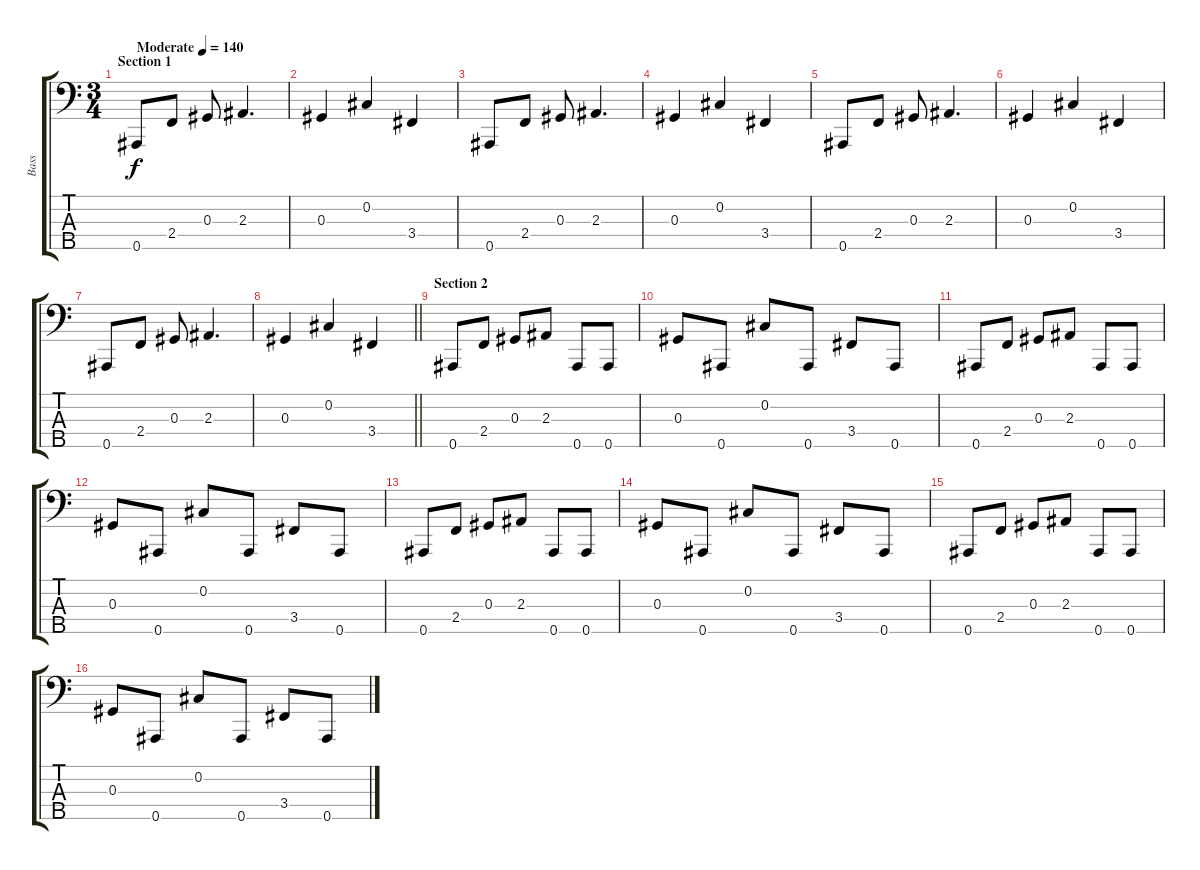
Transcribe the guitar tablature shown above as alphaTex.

\track ("Bass" "Bass") {instrument electricbassfinger}
\staff {score tabs}
\tuning (Gb2 Db2 Ab1 Eb1 Bb0) {hide}
\ts (3 4)
\section ("" "Section 1")
\tempo (140 "Moderate")
\clef f4
\ks c
0.5.8{dy f instrument electricbassfinger} 2.4.8 0.3.8 2.3.4{d} |
0.3.4 0.2.4 3.4.4 |
0.5.8 2.4.8 0.3.8 2.3.4{d} |
0.3.4 0.2.4 3.4.4 |
0.5.8 2.4.8 0.3.8 2.3.4{d} |
0.3.4 0.2.4 3.4.4 |
0.5.8 2.4.8 0.3.8 2.3.4{d} |
\barLineRight lightlight
0.3.4 0.2.4 3.4.4 |
\section ("" "Section 2")
0.5.8 2.4.8 0.3.8 2.3.8 0.5.8 0.5.8 |
0.3.8 0.5.8 0.2.8 0.5.8 3.4.8 0.5.8 |
0.5.8 2.4.8 0.3.8 2.3.8 0.5.8 0.5.8 |
0.3.8 0.5.8 0.2.8 0.5.8 3.4.8 0.5.8 |
0.5.8 2.4.8 0.3.8 2.3.8 0.5.8 0.5.8 |
0.3.8 0.5.8 0.2.8 0.5.8 3.4.8 0.5.8 |
0.5.8 2.4.8 0.3.8 2.3.8 0.5.8 0.5.8 |
0.3.8 0.5.8 0.2.8 0.5.8 3.4.8 0.5.8
